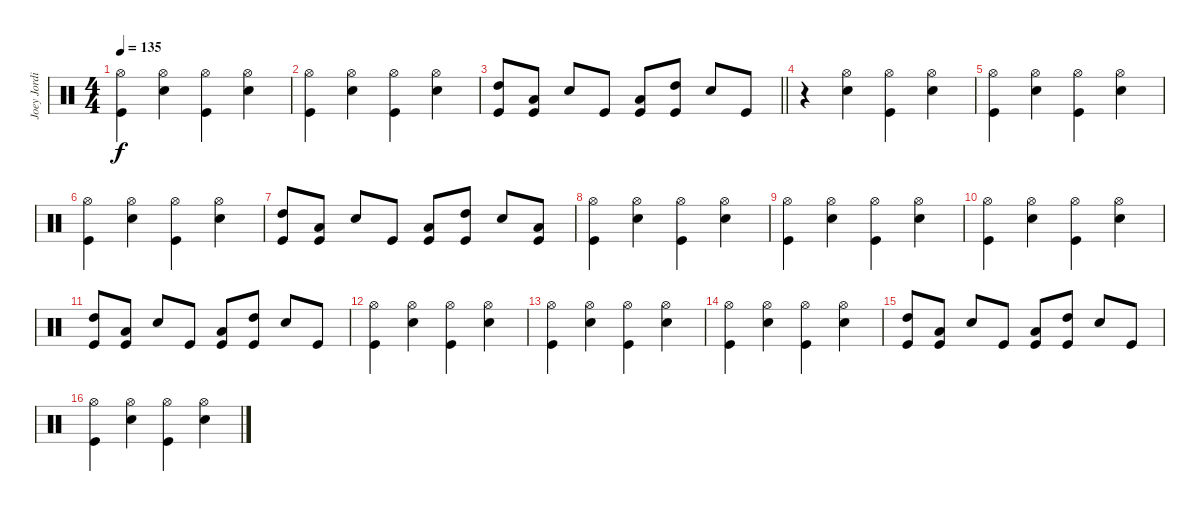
\track ("Joey Jordison" "Joey Jordi") {instrument percussion}
\staff {score}
\articulation defaults
\ts (4 4)
\tempo 135
\clef neutral
\ks c
("Hi-Hat (open)" "Kick (hit)").4{dy f} ("Hi-Hat (open)" "Electric Snare (hit)").4 ("Hi-Hat (open)" "Kick (hit)").4 ("Hi-Hat (open)" "Electric Snare (hit)").4 |
("Hi-Hat (open)" "Kick (hit)").4 ("Hi-Hat (open)" "Electric Snare (hit)").4 ("Hi-Hat (open)" "Kick (hit)").4 ("Hi-Hat (open)" "Electric Snare (hit)").4 |
\barLineRight lightlight
("High Tom (hit)" "Kick (hit)").8 ("Low Tom (hit)" "Kick (hit)").8 "Electric Snare (hit)".8 "Kick (hit)".8 ("Low Tom (hit)" "Kick (hit)").8 ("High Tom (hit)" "Kick (hit)").8 "Electric Snare (hit)".8 "Kick (hit)".8 |
r.4 ("Hi-Hat (open)" "Electric Snare (hit)").4 ("Hi-Hat (open)" "Kick (hit)").4 ("Hi-Hat (open)" "Electric Snare (hit)").4 |
("Hi-Hat (open)" "Kick (hit)").4 ("Hi-Hat (open)" "Electric Snare (hit)").4 ("Hi-Hat (open)" "Kick (hit)").4 ("Hi-Hat (open)" "Electric Snare (hit)").4 |
("Hi-Hat (open)" "Kick (hit)").4 ("Hi-Hat (open)" "Electric Snare (hit)").4 ("Hi-Hat (open)" "Kick (hit)").4 ("Hi-Hat (open)" "Electric Snare (hit)").4 |
("High Tom (hit)" "Kick (hit)").8 ("Low Tom (hit)" "Kick (hit)").8 "Electric Snare (hit)".8 "Kick (hit)".8 ("Low Tom (hit)" "Kick (hit)").8 ("High Tom (hit)" "Kick (hit)").8 "Electric Snare (hit)".8 ("Low Floor Tom (hit)" "Kick (hit)").8 |
("Hi-Hat (open)" "Kick (hit)").4 ("Hi-Hat (open)" "Electric Snare (hit)").4 ("Hi-Hat (open)" "Kick (hit)").4 ("Hi-Hat (open)" "Electric Snare (hit)").4 |
("Hi-Hat (open)" "Kick (hit)").4 ("Hi-Hat (open)" "Electric Snare (hit)").4 ("Hi-Hat (open)" "Kick (hit)").4 ("Hi-Hat (open)" "Electric Snare (hit)").4 |
("Hi-Hat (open)" "Kick (hit)").4 ("Hi-Hat (open)" "Electric Snare (hit)").4 ("Hi-Hat (open)" "Kick (hit)").4 ("Hi-Hat (open)" "Electric Snare (hit)").4 |
("High Tom (hit)" "Kick (hit)").8 ("Low Tom (hit)" "Kick (hit)").8 "Electric Snare (hit)".8 "Kick (hit)".8 ("Low Tom (hit)" "Kick (hit)").8 ("High Tom (hit)" "Kick (hit)").8 "Electric Snare (hit)".8 "Kick (hit)".8 |
("Hi-Hat (open)" "Kick (hit)").4 ("Hi-Hat (open)" "Electric Snare (hit)").4 ("Hi-Hat (open)" "Kick (hit)").4 ("Hi-Hat (open)" "Electric Snare (hit)").4 |
("Hi-Hat (open)" "Kick (hit)").4 ("Hi-Hat (open)" "Electric Snare (hit)").4 ("Hi-Hat (open)" "Kick (hit)").4 ("Hi-Hat (open)" "Electric Snare (hit)").4 |
("Hi-Hat (open)" "Kick (hit)").4 ("Hi-Hat (open)" "Electric Snare (hit)").4 ("Hi-Hat (open)" "Kick (hit)").4 ("Hi-Hat (open)" "Electric Snare (hit)").4 |
("High Tom (hit)" "Kick (hit)").8 ("Low Tom (hit)" "Kick (hit)").8 "Electric Snare (hit)".8 "Kick (hit)".8 ("Low Tom (hit)" "Kick (hit)").8 ("High Tom (hit)" "Kick (hit)").8 "Electric Snare (hit)".8 "Kick (hit)".8 |
("Hi-Hat (open)" "Kick (hit)").4 ("Hi-Hat (open)" "Electric Snare (hit)").4 ("Hi-Hat (open)" "Kick (hit)").4 ("Hi-Hat (open)" "Electric Snare (hit)").4
